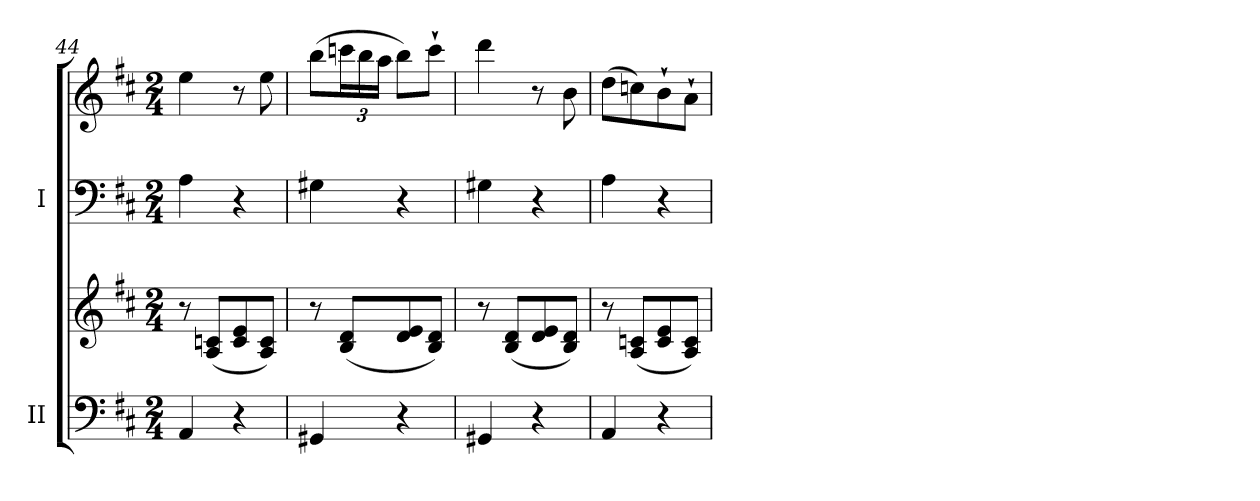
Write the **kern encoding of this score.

**kern	**kern	**kern	**kern
*part2	*part2	*part1	*part1
*staff4	*staff3	*staff2	*staff1
*I"II	*	*I"I	*
*I'II	*	*I'I	*
*clefF4	*clefG2	*clefF4	*clefG2
*k[f#c#]	*k[f#c#]	*k[f#c#]	*k[f#c#]
*M2/4	*M2/4	*M2/4	*M2/4
=44	=44	=44	=44
4AA/	8r	4A\	4ee\
.	(<8A/ 8cn/L	.	.
4r	8c/ 8e/	4r	8r
.	8A/ 8c/J)	.	8ee\
=45	=45	=45	=45
4GG#X/	8r	4G#X\	(>8bb\L
*	*	*	*Xbrackettup
.	(<8B/ 8d/L	.	24cccn\L
.	.	.	24bb\
.	.	.	24aa\JJ
4r	8d/ 8e/	4r	8bb\L)
.	8B/ 8d/J)	.	8ccc`\J
=46	=46	=46	=46
4GG#X/	8r	4G#X\	4ddd\
.	(<8B/ 8d/L	.	.
4r	8d/ 8e/	4r	8r
.	8B/ 8d/J)	.	8b\
!!LO:PB:g=z
=47	=47	=47	=47
4AA/	8r	4A\	(>8dd\L
.	(<8A/ 8cn/L	.	8ccn\)
4r	8c/ 8e/	4r	8b`\
.	8A/ 8c/J)	.	8a`\J
=	=	=	=
*-	*-	*-	*-
